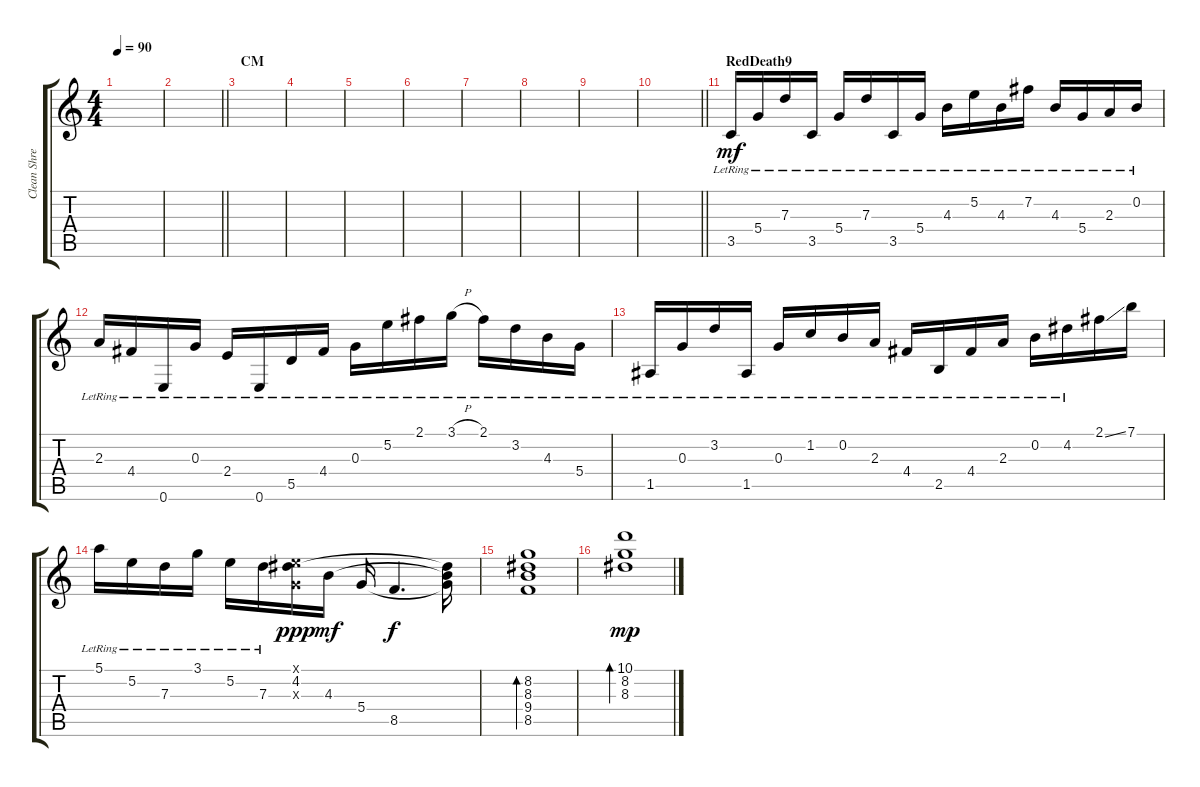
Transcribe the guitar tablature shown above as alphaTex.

\track ("Clean Shredathon" "Clean Shre") {instrument electricguitarjazz}
\staff {score tabs}
\tuning (E4 B3 G3 D3 A2 E2) {hide}
\ts (4 4)
\tempo 90
\clef g2
\ks c
|
\barLineRight lightlight
|
\section ("" "CM")
|
|
|
|
|
|
|
\barLineRight lightlight
|
\section ("" "RedDeath9")
3.5{lr}.16{dy mf} 5.4{lr}.16 7.3{lr}.16 3.5{lr}.16 5.4{lr}.16 7.3{lr}.16 3.5{lr}.16 5.4{lr}.16 4.3{lr}.16 5.2{lr}.16 4.3{lr}.16 7.2{lr}.16 4.3{lr}.16 5.4{lr}.16 2.3{lr}.16 0.2{lr}.16 |
2.3{lr}.16 4.4{lr}.16 0.6{lr}.16 0.3{lr}.16 2.4{lr}.16 0.6{lr}.16 5.5{lr}.16 4.4{lr}.16 0.3{lr}.16 5.2{lr}.16 2.1{lr}.16 3.1{h lr}.16 2.1{lr}.16 3.2{lr}.16 4.3{lr}.16 5.4{lr}.16 |
1.5{lr}.16 0.3{lr}.16 3.2{lr}.16 1.5{lr}.16 0.3{lr}.16 1.2{lr}.16 0.2{lr}.16 2.3{lr}.16 4.4{lr}.16 2.5{lr}.16 4.4{lr}.16 2.3{lr}.16 0.2{lr}.16 4.2{lr}.16 2.1{ss}.16 7.1.16 |
5.1{lr}.16 5.2{lr}.16 7.3{lr}.16 3.1{lr}.16 5.2{lr}.16 7.3{lr}.16 (0.1{x} 4.2 0.3{x}).16{dy ppp} 4.3.16{dy mf} 5.4.16 8.5.4{d dy f} (4.2{t} 4.3{t} 5.4{t}).16 |
(8.2 8.3 9.4 8.5).1{bd 120} |
(10.1 8.2 8.3).1{bd 240 dy mp}
